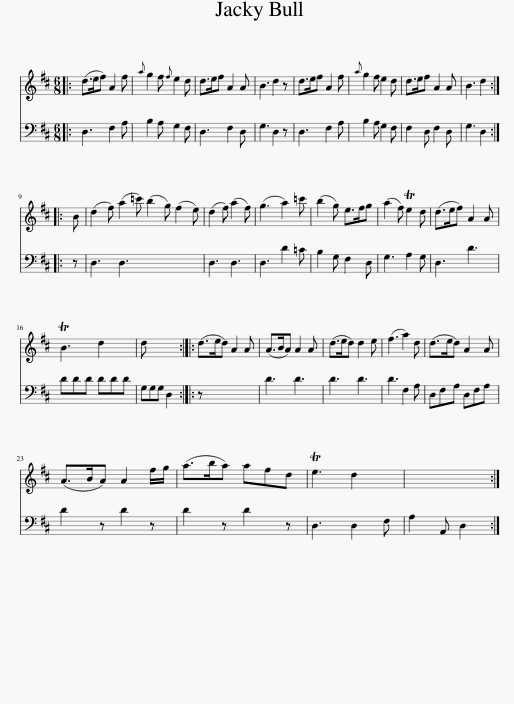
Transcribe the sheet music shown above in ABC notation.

X:1
%%score 1 2
L:1/8
M:6/8
I:linebreak $
K:D
V:1 treble
V:2 bass
V:1
|: (d>ef) A2 f |{a} g2 f{f} e2 d | d>ef A2 A | B3 d2 z | d>ef A2 f | %5
{a} g2 f e2 d | d>ef A2 A | B3 d2 ::$ B | (d2 f) (a2 =c') (b2 g) (f2 e) | %10
 (d2 f) (a2 f) | (g3 a2) =c' | (b2 g) e>fg | (a2 f) Te2 d | (d>ef) A2 A |$ %15
 TB3 d2 x | d x4 :: (d>ed) A2 A | (A>BA) A2 A | (d>ed) d2 e | %20
 (f3 a2) d | (d>ed) A2 A |$ (A>BA) A2 f/g/ | (a>ba) afd | Te3 d2 x | %25
 x5 :| %26
V:2
|: D,3 F,2 A, | B,2 A, G,2 F, | D,3 F,2 D, | G,3 D,2 z | D,3 F,2 A, | %5
 B,2 A, G,2 F, | F,2 D, F,2 D, | G,3 D,2 ::$ z | D,3 D,3 x6 | %10
 D,3 D,3 | D,3 D2 =C | B,2 G, F,2 D, | G,3 A,2 G, | D,3 D3 |$ %15
 DDD DDD | G,G,G, D,2 :: z x5 | D3 D3 | D3 D3 | %20
 D3 F,2 A, | D,F,A, D,F,A, |$ D2 z D2 z | D2 z D2 z | D,3 D,2 F, | %25
 A,2 A,, D,2 :| %26
